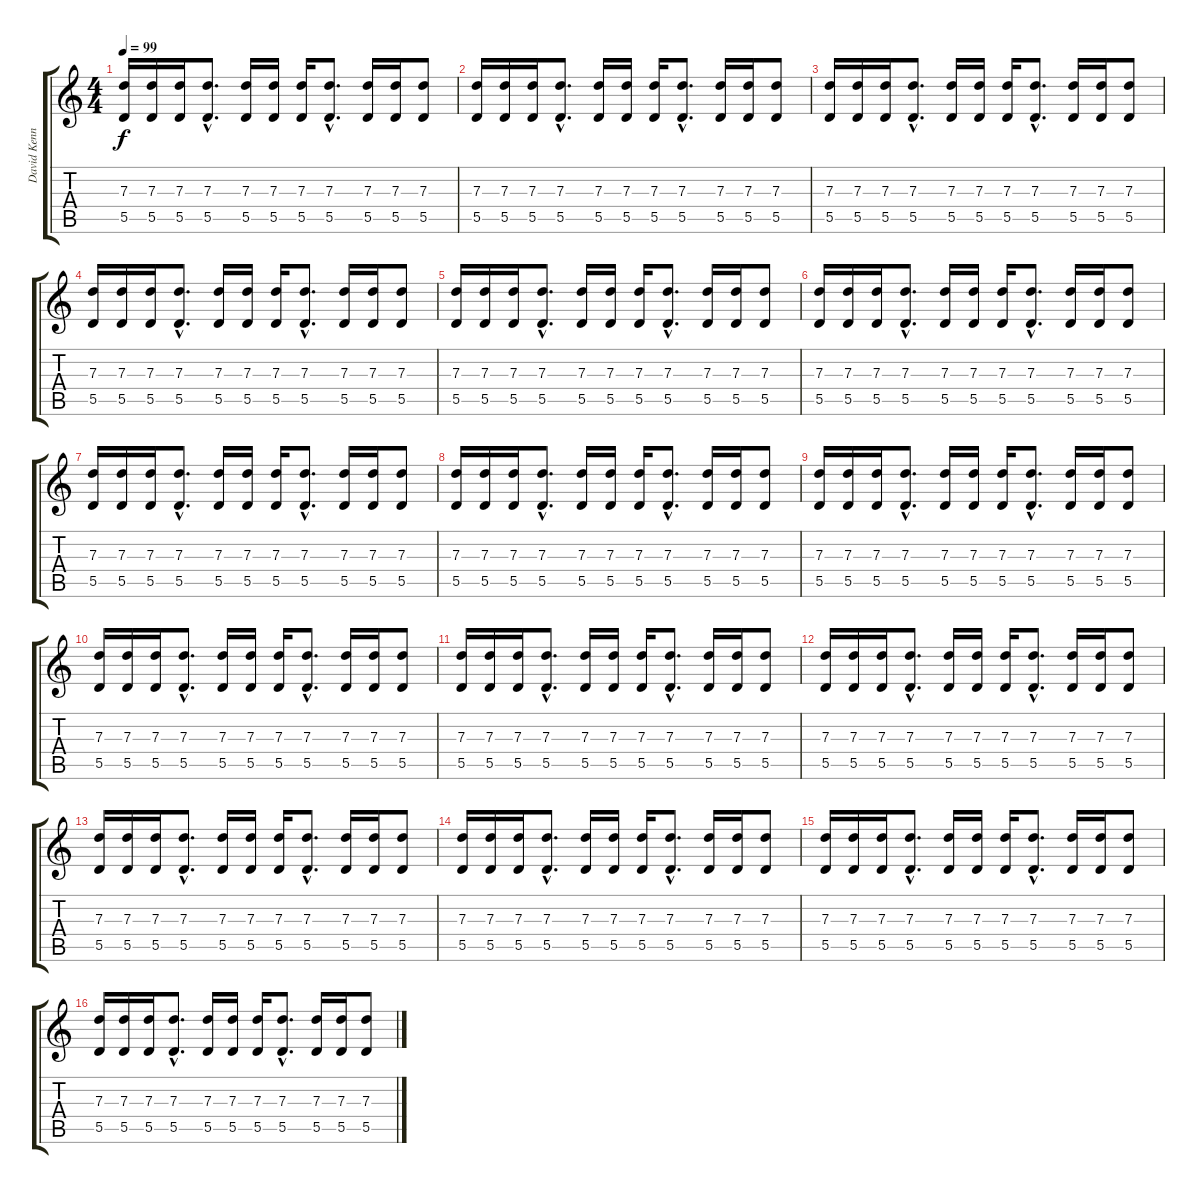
\track ("David Kennedy" "David Kenn") {instrument distortionguitar}
\staff {score tabs}
\tuning (E4 B3 G3 D3 A2 D2) {hide}
\ts (4 4)
\tempo 99
\clef g2
\ks c
(7.3 5.5).16{dy f volume 13 instrument distortionguitar} (7.3 5.5).16 (7.3 5.5).16 (7.3{hac} 5.5{hac}).8{d} (7.3 5.5).16 (7.3 5.5).16 (7.3 5.5).16 (7.3{hac} 5.5{hac}).8{d} (7.3 5.5).16 (7.3 5.5).16 (7.3 5.5).8 |
(7.3 5.5).16{volume 13 instrument distortionguitar} (7.3 5.5).16 (7.3 5.5).16 (7.3{hac} 5.5{hac}).8{d} (7.3 5.5).16 (7.3 5.5).16 (7.3 5.5).16 (7.3{hac} 5.5{hac}).8{d} (7.3 5.5).16 (7.3 5.5).16 (7.3 5.5).8 |
(7.3 5.5).16{volume 13 instrument distortionguitar} (7.3 5.5).16 (7.3 5.5).16 (7.3{hac} 5.5{hac}).8{d} (7.3 5.5).16 (7.3 5.5).16 (7.3 5.5).16 (7.3{hac} 5.5{hac}).8{d} (7.3 5.5).16 (7.3 5.5).16 (7.3 5.5).8 |
(7.3 5.5).16{volume 13 instrument distortionguitar} (7.3 5.5).16 (7.3 5.5).16 (7.3{hac} 5.5{hac}).8{d} (7.3 5.5).16 (7.3 5.5).16 (7.3 5.5).16 (7.3{hac} 5.5{hac}).8{d} (7.3 5.5).16 (7.3 5.5).16 (7.3 5.5).8 |
(7.3 5.5).16{volume 13 instrument distortionguitar} (7.3 5.5).16 (7.3 5.5).16 (7.3{hac} 5.5{hac}).8{d} (7.3 5.5).16 (7.3 5.5).16 (7.3 5.5).16 (7.3{hac} 5.5{hac}).8{d} (7.3 5.5).16 (7.3 5.5).16 (7.3 5.5).8 |
(7.3 5.5).16{volume 13 instrument distortionguitar} (7.3 5.5).16 (7.3 5.5).16 (7.3{hac} 5.5{hac}).8{d} (7.3 5.5).16 (7.3 5.5).16 (7.3 5.5).16 (7.3{hac} 5.5{hac}).8{d} (7.3 5.5).16 (7.3 5.5).16 (7.3 5.5).8 |
(7.3 5.5).16{volume 13 instrument distortionguitar} (7.3 5.5).16 (7.3 5.5).16 (7.3{hac} 5.5{hac}).8{d} (7.3 5.5).16 (7.3 5.5).16 (7.3 5.5).16 (7.3{hac} 5.5{hac}).8{d} (7.3 5.5).16 (7.3 5.5).16 (7.3 5.5).8 |
(7.3 5.5).16{volume 13 instrument distortionguitar} (7.3 5.5).16 (7.3 5.5).16 (7.3{hac} 5.5{hac}).8{d} (7.3 5.5).16 (7.3 5.5).16 (7.3 5.5).16 (7.3{hac} 5.5{hac}).8{d} (7.3 5.5).16 (7.3 5.5).16 (7.3 5.5).8 |
(7.3 5.5).16{volume 13 instrument distortionguitar} (7.3 5.5).16 (7.3 5.5).16 (7.3{hac} 5.5{hac}).8{d} (7.3 5.5).16 (7.3 5.5).16 (7.3 5.5).16 (7.3{hac} 5.5{hac}).8{d} (7.3 5.5).16 (7.3 5.5).16 (7.3 5.5).8 |
(7.3 5.5).16{instrument distortionguitar} (7.3 5.5).16 (7.3 5.5).16 (7.3{hac} 5.5{hac}).8{d} (7.3 5.5).16 (7.3 5.5).16 (7.3 5.5).16 (7.3{hac} 5.5{hac}).8{d} (7.3 5.5).16 (7.3 5.5).16 (7.3 5.5).8 |
(7.3 5.5).16{instrument distortionguitar} (7.3 5.5).16 (7.3 5.5).16 (7.3{hac} 5.5{hac}).8{d} (7.3 5.5).16 (7.3 5.5).16 (7.3 5.5).16 (7.3{hac} 5.5{hac}).8{d} (7.3 5.5).16 (7.3 5.5).16 (7.3 5.5).8 |
(7.3 5.5).16{instrument distortionguitar} (7.3 5.5).16 (7.3 5.5).16 (7.3{hac} 5.5{hac}).8{d} (7.3 5.5).16 (7.3 5.5).16 (7.3 5.5).16 (7.3{hac} 5.5{hac}).8{d} (7.3 5.5).16 (7.3 5.5).16 (7.3 5.5).8 |
(7.3 5.5).16{instrument distortionguitar} (7.3 5.5).16 (7.3 5.5).16 (7.3{hac} 5.5{hac}).8{d} (7.3 5.5).16 (7.3 5.5).16 (7.3 5.5).16 (7.3{hac} 5.5{hac}).8{d} (7.3 5.5).16 (7.3 5.5).16 (7.3 5.5).8 |
(7.3 5.5).16{instrument distortionguitar} (7.3 5.5).16 (7.3 5.5).16 (7.3{hac} 5.5{hac}).8{d} (7.3 5.5).16 (7.3 5.5).16 (7.3 5.5).16 (7.3{hac} 5.5{hac}).8{d} (7.3 5.5).16 (7.3 5.5).16 (7.3 5.5).8 |
(7.3 5.5).16{instrument distortionguitar} (7.3 5.5).16 (7.3 5.5).16 (7.3{hac} 5.5{hac}).8{d} (7.3 5.5).16 (7.3 5.5).16 (7.3 5.5).16 (7.3{hac} 5.5{hac}).8{d} (7.3 5.5).16 (7.3 5.5).16 (7.3 5.5).8 |
(7.3 5.5).16{instrument distortionguitar} (7.3 5.5).16 (7.3 5.5).16 (7.3{hac} 5.5{hac}).8{d} (7.3 5.5).16 (7.3 5.5).16 (7.3 5.5).16 (7.3{hac} 5.5{hac}).8{d} (7.3 5.5).16 (7.3 5.5).16 (7.3 5.5).8
